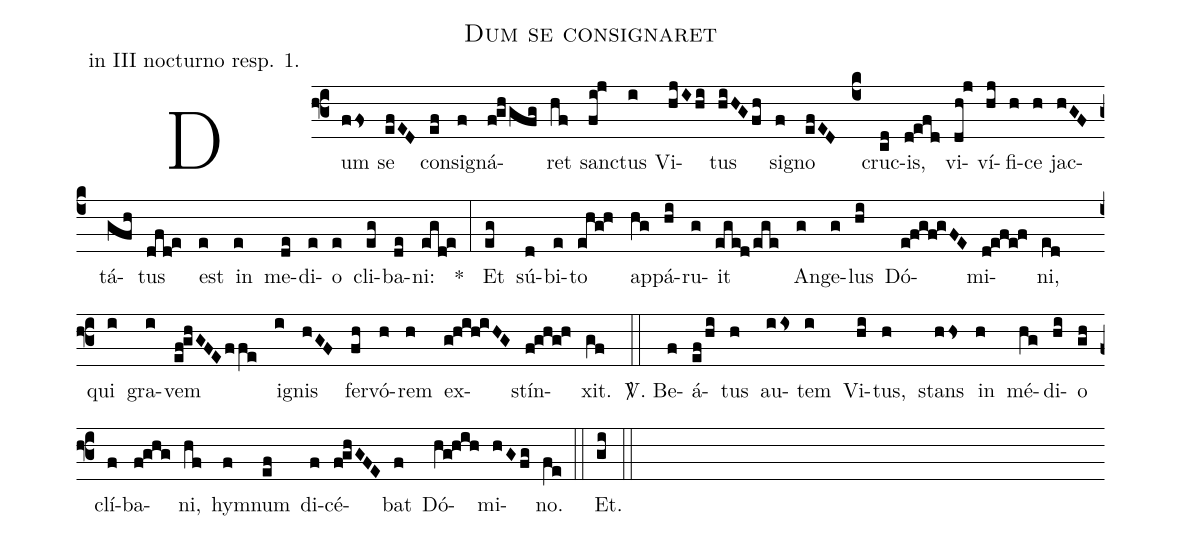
name: Dum se consignaret;
office-part: in III nocturno resp. 1.;
%%
(f3)
Dum(ffs) se(efED)

% v breviari: signaret
con(ef)sig(f)ná(f!gh/gfg)ret(hf)

sanc(fi!j)tus(i) Vi(hjIhi)tus(hiHGfh)
sig(f)no(efED)
% v breviari navic: sanctae
(c4)
cruc(cd)is,(d!efd)

% v breviari chybi
vi(dh!j)ví(hj)fi(h)ce(h)

jac(hGF)tá(gfh)tus(dfd!e) est(e)

% v breviari: in clíbanum ignis: *
in(e) me(de)di(e)o(e) cli(eg)ba(de)ni:(egd!e) *(:)

Et(eg) sú(d)bi(e)to(ehg!h)
ap(hg)pá(hi)ru(g)it(ege!d/ege) An(g)ge(g)lus(hi) Dó(e!fgf!gFE)mi(d!efe!f)ni,(ed)
(f3)
qui(i)

% v breviari: omnem
gra(i)vem(ef!ghGFEf/fe)

% v breviari chybi:
ig(i)nis(hGF)

fer(fh)vó(h)rem(h) ex(g!hih!iHG)stín(f!ghg!h)xit.(gf) (::)

<sp>V/</sp>. Be(f)á(ef/hi)tus(h) au(iis)tem(i) Vi(hi)tus,(h)
stans(hhs) in(h) mé(hg)di(hi)o(gh) clí(f)ba(f!ghg)ni,(hf)
hym(f)num(ef) di(f)cé(f!ghGFE)bat(f) Dó(hg!hih)mi(hGfg)no.(fe) (::)

Et.(gi) (::)
